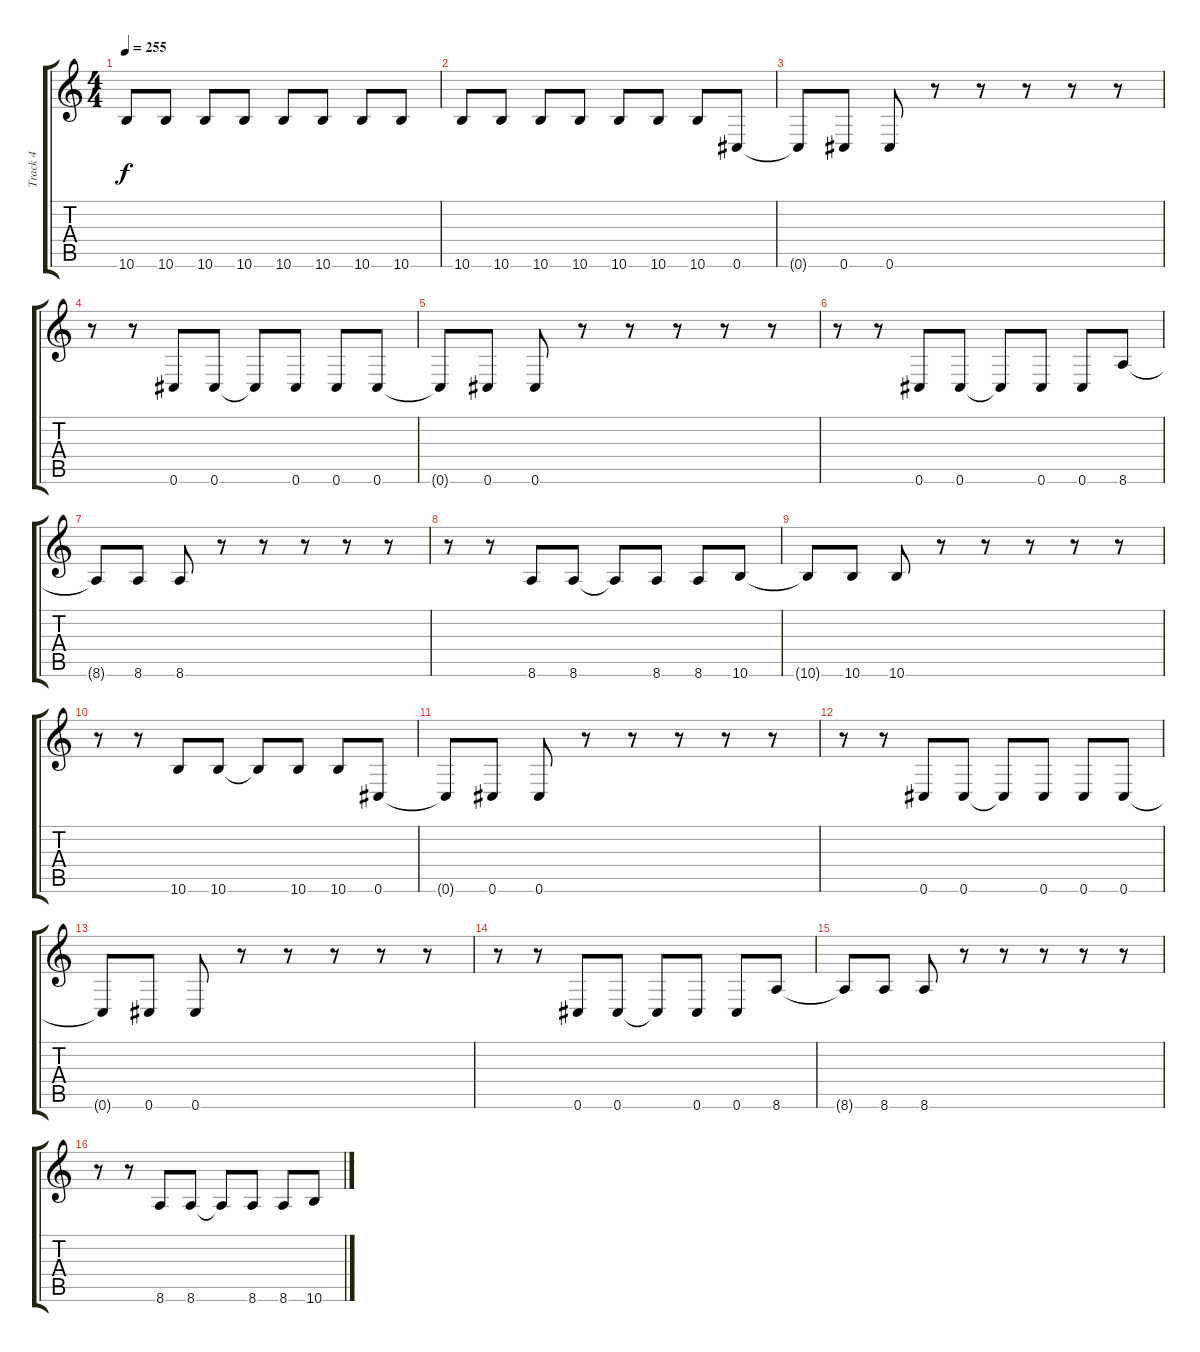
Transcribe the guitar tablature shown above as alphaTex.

\track ("Track 4" "Track 4") {instrument electricbasspick}
\staff {score tabs}
\tuning (Eb4 Bb3 Gb3 Db3 Ab2 Db2) {hide}
\ts (4 4)
\tempo 255
\clef g2
\ks c
10.6.8{dy f} 10.6.8 10.6.8 10.6.8 10.6.8 10.6.8 10.6.8 10.6.8 |
10.6.8 10.6.8 10.6.8 10.6.8 10.6.8 10.6.8 10.6.8 0.6.8 |
0.6{t}.8 0.6.8 0.6.8 r.8 r.8 r.8 r.8 r.8 |
r.8 r.8 0.6.8 0.6.8 0.6{t}.8 0.6.8 0.6.8 0.6.8 |
0.6{t}.8 0.6.8 0.6.8 r.8 r.8 r.8 r.8 r.8 |
r.8 r.8 0.6.8 0.6.8 0.6{t}.8 0.6.8 0.6.8 8.6.8 |
8.6{t}.8 8.6.8 8.6.8 r.8 r.8 r.8 r.8 r.8 |
r.8 r.8 8.6.8 8.6.8 8.6{t}.8 8.6.8 8.6.8 10.6.8 |
10.6{t}.8 10.6.8 10.6.8 r.8 r.8 r.8 r.8 r.8 |
r.8 r.8 10.6.8 10.6.8 10.6{t}.8 10.6.8 10.6.8 0.6.8 |
0.6{t}.8 0.6.8 0.6.8 r.8 r.8 r.8 r.8 r.8 |
r.8 r.8 0.6.8 0.6.8 0.6{t}.8 0.6.8 0.6.8 0.6.8 |
0.6{t}.8 0.6.8 0.6.8 r.8 r.8 r.8 r.8 r.8 |
r.8 r.8 0.6.8 0.6.8 0.6{t}.8 0.6.8 0.6.8 8.6.8 |
8.6{t}.8 8.6.8 8.6.8 r.8 r.8 r.8 r.8 r.8 |
r.8 r.8 8.6.8 8.6.8 8.6{t}.8 8.6.8 8.6.8 10.6.8
